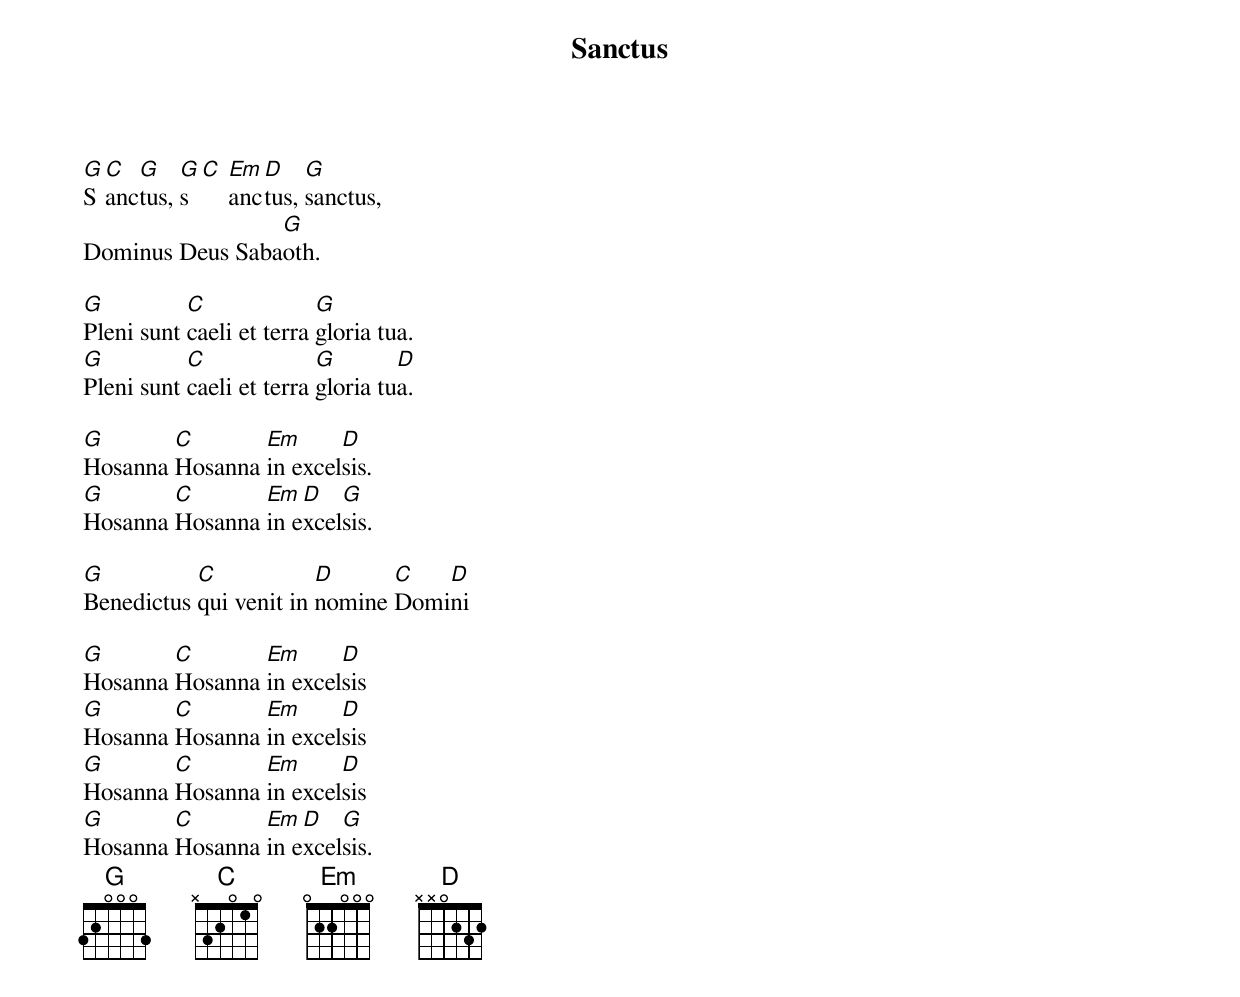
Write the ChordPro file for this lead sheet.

{title:Sanctus}

[G]S[C]anc[G]tus, [G]s[C] [Em]anc[D]tus, [G]sanctus,
Dominus Deus Saba[G]oth.

[G]Pleni sunt [C]caeli et terra [G]gloria tua.
[G]Pleni sunt [C]caeli et terra [G]gloria tu[D]a.

[G]Hosanna [C]Hosanna [Em]in excel[D]sis.
[G]Hosanna [C]Hosanna [Em]in e[D]xcel[G]sis.

[G]Benedictus [C]qui venit in [D]nomine [C]Domi[D]ni

[G]Hosanna [C]Hosanna [Em]in excel[D]sis
[G]Hosanna [C]Hosanna [Em]in excel[D]sis
[G]Hosanna [C]Hosanna [Em]in excel[D]sis
[G]Hosanna [C]Hosanna [Em]in e[D]xcel[G]sis.
